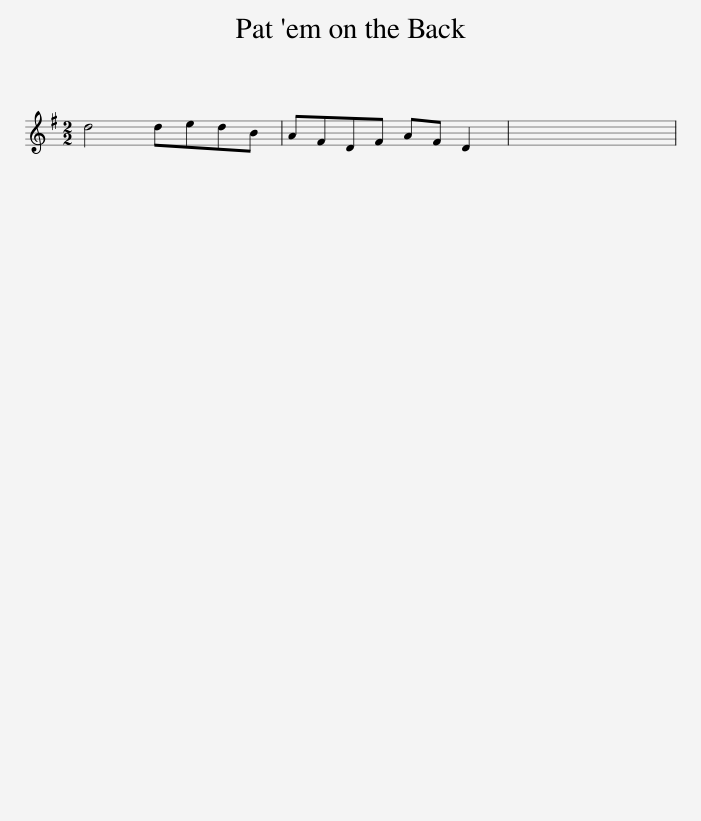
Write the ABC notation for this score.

X:1
L:1/8
M:2/2
I:linebreak $
K:G
V:1 treble
V:1
 d4 dedB | AFDF AF D2 | x8 | %3
